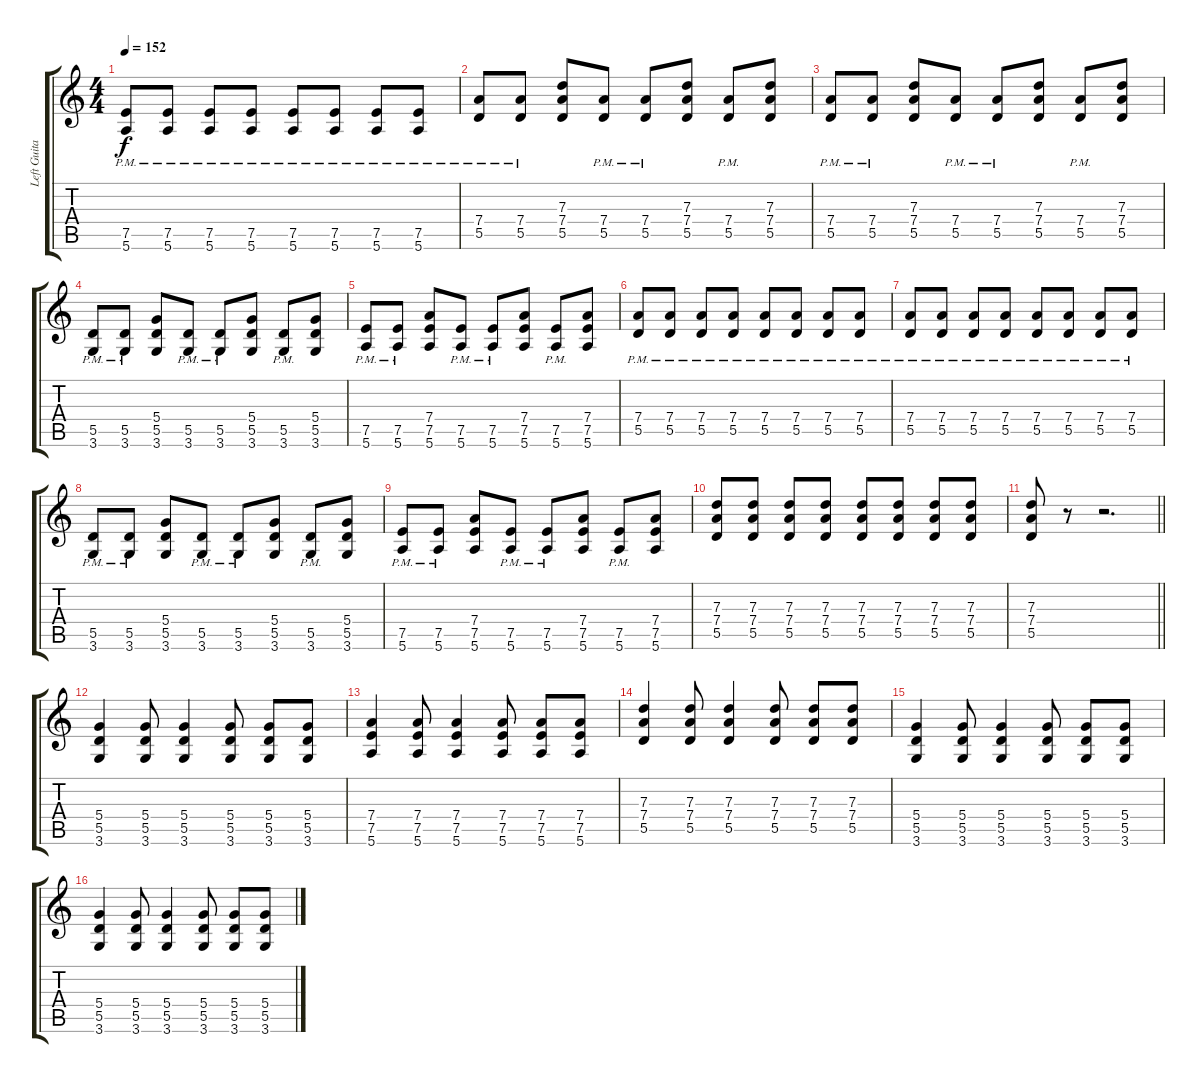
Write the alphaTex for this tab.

\track ("Left Guitar" "Left Guita") {instrument distortionguitar}
\staff {score tabs}
\tuning (E4 B3 G3 D3 A2 E2) {hide}
\ts (4 4)
\tempo 152
\clef g2
\ks c
(7.5{pm} 5.6{pm}).8{dy f} (7.5{pm} 5.6{pm}).8 (7.5{pm} 5.6{pm}).8 (7.5{pm} 5.6{pm}).8 (7.5{pm} 5.6{pm}).8 (7.5{pm} 5.6{pm}).8 (7.5{pm} 5.6{pm}).8 (7.5{pm} 5.6).8 |
(7.4{pm} 5.5{pm}).8 (7.4{pm} 5.5{pm}).8 (7.3 7.4 5.5).8 (7.4{pm} 5.5{pm}).8 (7.4{pm} 5.5{pm}).8 (7.3 7.4 5.5).8 (7.4{pm} 5.5{pm}).8 (7.3 7.4 5.5).8 |
(7.4{pm} 5.5{pm}).8 (7.4{pm} 5.5{pm}).8 (7.3 7.4 5.5).8 (7.4{pm} 5.5{pm}).8 (7.4{pm} 5.5{pm}).8 (7.3 7.4 5.5).8 (7.4{pm} 5.5{pm}).8 (7.3 7.4 5.5).8 |
(5.5{pm} 3.6{pm}).8 (5.5{pm} 3.6{pm}).8 (5.4 5.5 3.6).8 (5.5{pm} 3.6{pm}).8 (5.5{pm} 3.6{pm}).8 (5.4 5.5 3.6).8 (5.5{pm} 3.6{pm}).8 (5.4 5.5 3.6).8 |
(7.5{pm} 5.6{pm}).8 (7.5{pm} 5.6{pm}).8 (7.4 7.5 5.6).8 (7.5{pm} 5.6{pm}).8 (7.5{pm} 5.6{pm}).8 (7.4 7.5 5.6).8 (7.5{pm} 5.6{pm}).8 (7.4 7.5 5.6).8 |
(7.4{pm} 5.5{pm}).8 (7.4{pm} 5.5{pm}).8 (7.4{pm} 5.5{pm}).8 (7.4{pm} 5.5{pm}).8 (7.4{pm} 5.5{pm}).8 (7.4{pm} 5.5{pm}).8 (7.4{pm} 5.5{pm}).8 (7.4{pm} 5.5{pm}).8 |
(7.4{pm} 5.5{pm}).8 (7.4{pm} 5.5{pm}).8 (7.4{pm} 5.5{pm}).8 (7.4{pm} 5.5{pm}).8 (7.4{pm} 5.5{pm}).8 (7.4{pm} 5.5{pm}).8 (7.4{pm} 5.5{pm}).8 (7.4{pm} 5.5{pm}).8 |
(5.5{pm} 3.6{pm}).8 (5.5{pm} 3.6{pm}).8 (5.4 5.5 3.6).8 (5.5{pm} 3.6{pm}).8 (5.5{pm} 3.6{pm}).8 (5.4 5.5 3.6).8 (5.5{pm} 3.6{pm}).8 (5.4 5.5 3.6).8 |
(7.5{pm} 5.6{pm}).8 (7.5{pm} 5.6{pm}).8 (7.4 7.5 5.6).8 (7.5{pm} 5.6{pm}).8 (7.5{pm} 5.6{pm}).8 (7.4 7.5 5.6).8 (7.5{pm} 5.6{pm}).8 (7.4 7.5 5.6).8 |
(7.3 7.4 5.5).8 (7.3 7.4 5.5).8 (7.3 7.4 5.5).8 (7.3 7.4 5.5).8 (7.3 7.4 5.5).8 (7.3 7.4 5.5).8 (7.3 7.4 5.5).8 (7.3 7.4 5.5).8 |
\barLineRight lightlight
(7.3 7.4 5.5).8 r.8 r.2{d} |
(5.4 5.5 3.6).4 (5.4 5.5 3.6).8 (5.4 5.5 3.6).4 (5.4 5.5 3.6).8 (5.4 5.5 3.6).8 (5.4 5.5 3.6).8 |
(7.4 7.5 5.6).4 (7.4 7.5 5.6).8 (7.4 7.5 5.6).4 (7.4 7.5 5.6).8 (7.4 7.5 5.6).8 (7.4 7.5 5.6).8 |
(7.3 7.4 5.5).4 (7.3 7.4 5.5).8 (7.3 7.4 5.5).4 (7.3 7.4 5.5).8 (7.3 7.4 5.5).8 (7.3 7.4 5.5).8 |
(5.4 5.5 3.6).4 (5.4 5.5 3.6).8 (5.4 5.5 3.6).4 (5.4 5.5 3.6).8 (5.4 5.5 3.6).8 (5.4 5.5 3.6).8 |
(5.4 5.5 3.6).4 (5.4 5.5 3.6).8 (5.4 5.5 3.6).4 (5.4 5.5 3.6).8 (5.4 5.5 3.6).8 (5.4 5.5 3.6).8
